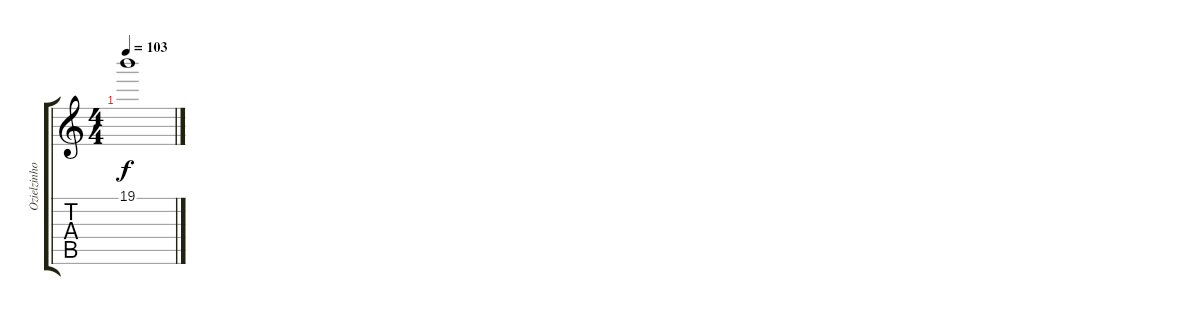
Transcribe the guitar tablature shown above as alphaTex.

\track ("Ozielzinho" "Ozielzinho") {instrument overdrivenguitar}
\staff {score tabs}
\tuning (E4 B3 G3 D3 A2 E2) {hide}
\ts (4 4)
\tempo 103
\clef g2
\ks c
19.1{t}.1{dy f volume 3}
